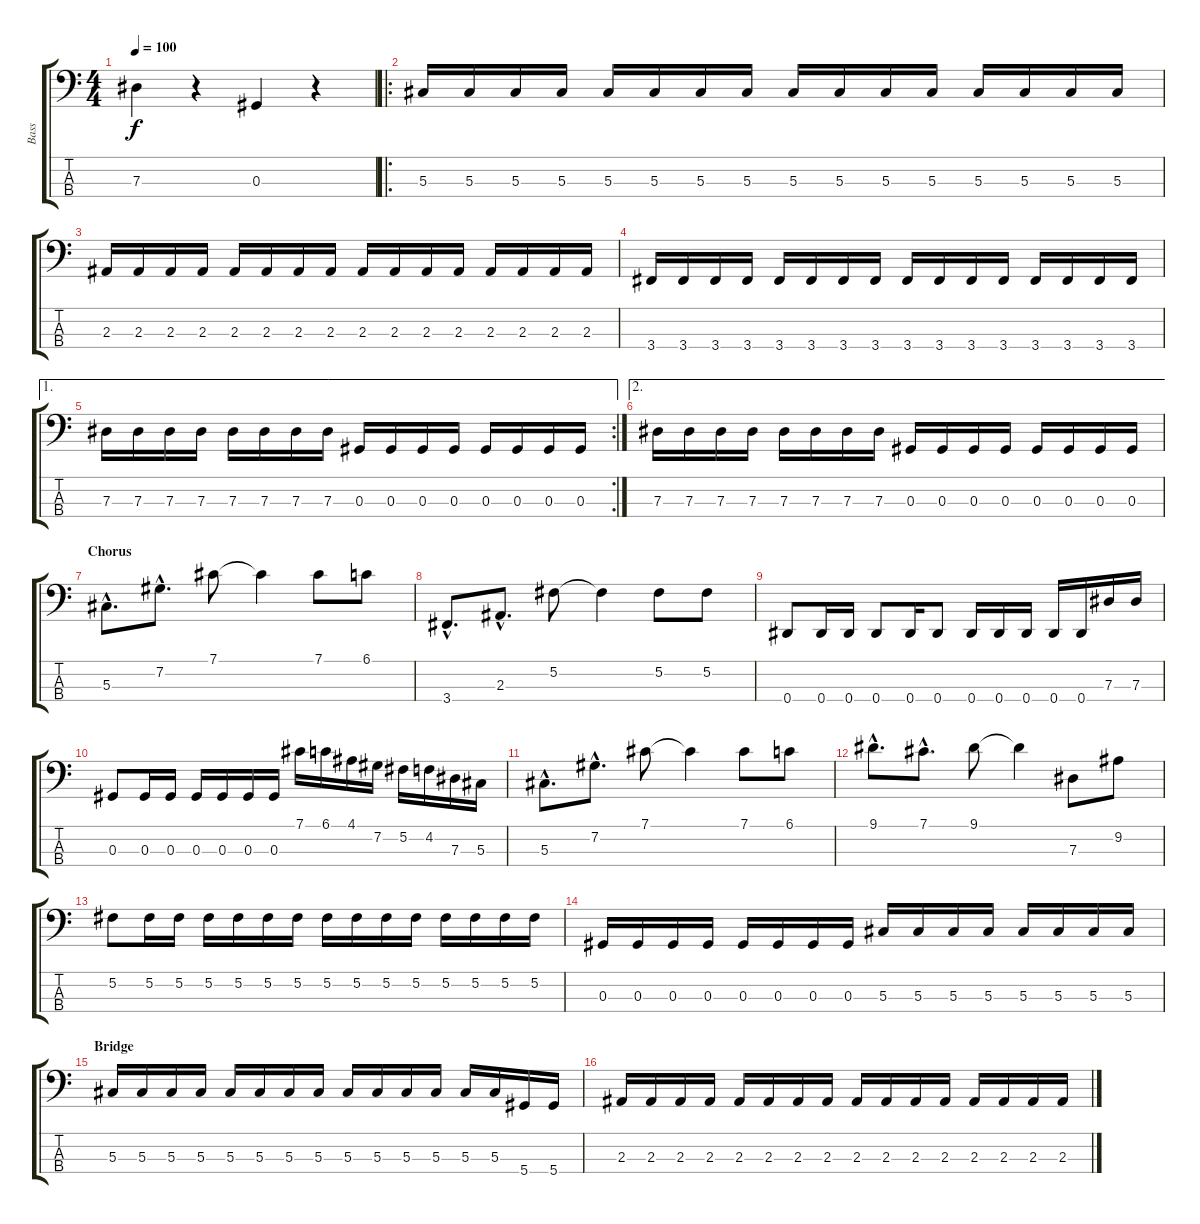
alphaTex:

\track ("Bass" "Bass") {instrument electricbasspick}
\staff {score tabs}
\tuning (Gb2 Db2 Ab1 Eb1) {hide}
\ts (4 4)
\tempo 100
\clef f4
\ks c
7.3.4{dy f} r.4 0.3.4 r.4 |
\ro
5.3.16 5.3.16 5.3.16 5.3.16 5.3.16 5.3.16 5.3.16 5.3.16 5.3.16 5.3.16 5.3.16 5.3.16 5.3.16 5.3.16 5.3.16 5.3.16 |
2.3.16 2.3.16 2.3.16 2.3.16 2.3.16 2.3.16 2.3.16 2.3.16 2.3.16 2.3.16 2.3.16 2.3.16 2.3.16 2.3.16 2.3.16 2.3.16 |
3.4.16 3.4.16 3.4.16 3.4.16 3.4.16 3.4.16 3.4.16 3.4.16 3.4.16 3.4.16 3.4.16 3.4.16 3.4.16 3.4.16 3.4.16 3.4.16 |
\ae 1
\rc 2
7.3.16 7.3.16 7.3.16 7.3.16 7.3.16 7.3.16 7.3.16 7.3.16 0.3.16 0.3.16 0.3.16 0.3.16 0.3.16 0.3.16 0.3.16 0.3.16 |
\ae 2
7.3.16 7.3.16 7.3.16 7.3.16 7.3.16 7.3.16 7.3.16 7.3.16 0.3.16 0.3.16 0.3.16 0.3.16 0.3.16 0.3.16 0.3.16 0.3.16 |
\section ("" "Chorus")
5.3{hac}.8{d} 7.2{hac}.8{d} 7.1.8 7.1{t}.4 7.1.8 6.1.8 |
3.4{hac}.8{d} 2.3{hac}.8{d} 5.2.8 5.2{t}.4 5.2.8 5.2.8 |
0.4.8 0.4.16 0.4.16 0.4.8 0.4.16 0.4.8 0.4.16 0.4.16 0.4.16 0.4.16 0.4.16 7.3.16 7.3.16 |
0.3.8 0.3.16 0.3.16 0.3.16 0.3.16 0.3.16 0.3.16 7.1.16 6.1.16 4.1.16 7.2.16 5.2.16 4.2.16 7.3.16 5.3.16 |
5.3{hac}.8{d} 7.2{hac}.8{d} 7.1.8 7.1{t}.4 7.1.8 6.1.8 |
9.1{hac}.8{d} 7.1{hac}.8{d} 9.1.8 9.1{t}.4 7.3.8 9.2.8 |
5.2.8 5.2.16 5.2.16 5.2.16 5.2.16 5.2.16 5.2.16 5.2.16 5.2.16 5.2.16 5.2.16 5.2.16 5.2.16 5.2.16 5.2.16 |
0.3.16 0.3.16 0.3.16 0.3.16 0.3.16 0.3.16 0.3.16 0.3.16 5.3.16 5.3.16 5.3.16 5.3.16 5.3.16 5.3.16 5.3.16 5.3.16 |
\section ("" "Bridge")
5.3.16 5.3.16 5.3.16 5.3.16 5.3.16 5.3.16 5.3.16 5.3.16 5.3.16 5.3.16 5.3.16 5.3.16 5.3.16 5.3.16 5.4.16 5.4.16 |
2.3.16 2.3.16 2.3.16 2.3.16 2.3.16 2.3.16 2.3.16 2.3.16 2.3.16 2.3.16 2.3.16 2.3.16 2.3.16 2.3.16 2.3.16 2.3.16
